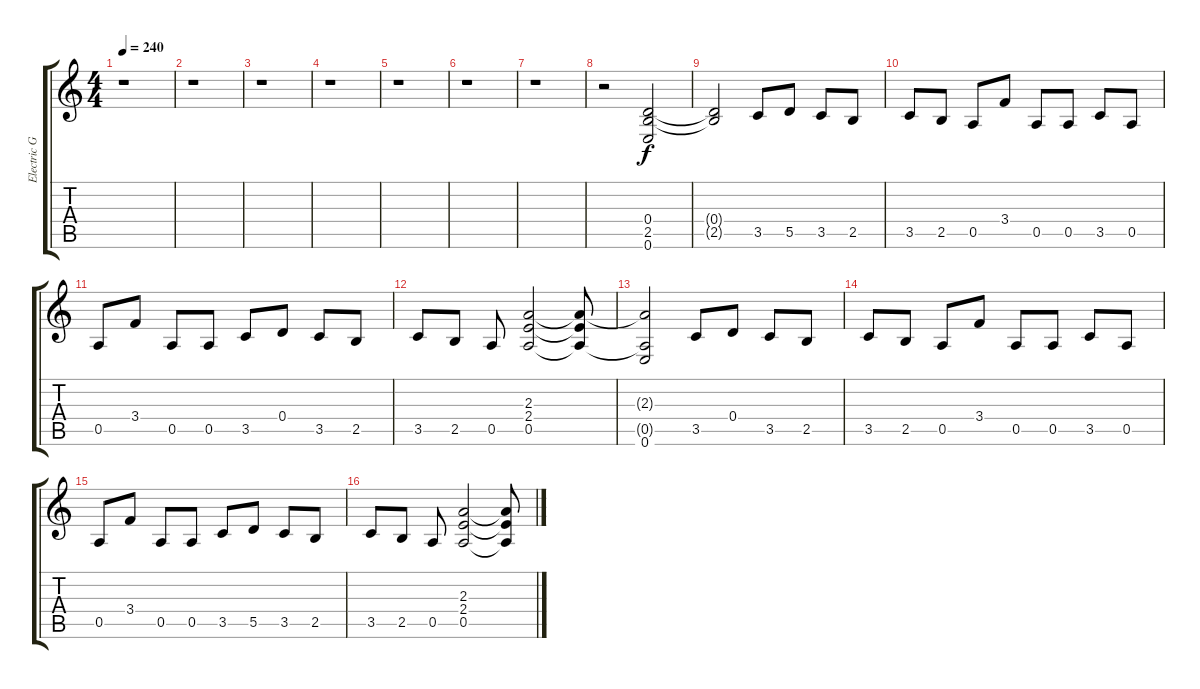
\track ("Electric Guitar 2" "Electric G") {instrument overdrivenguitar}
\staff {score tabs}
\tuning (E4 B3 G3 D3 A2 E2) {hide}
\ts (4 4)
\tempo 240
\clef g2
\ks c
r.1{dy f instrument overdrivenguitar} |
r.1 |
r.1 |
r.1 |
r.1 |
r.1 |
r.1 |
r.2 (0.4 2.5 0.6).2 |
(0.4{t} 2.5{t}).2 3.5.8 5.5.8 3.5.8 2.5.8 |
3.5.8 2.5.8 0.5.8 3.4.8 0.5.8 0.5.8 3.5.8 0.5.8 |
0.5.8 3.4.8 0.5.8 0.5.8 3.5.8 0.4.8 3.5.8 2.5.8 |
3.5.8 2.5.8 0.5.8 (2.3 2.4 0.5).2 (2.3{t} 2.4{t} 0.5{t}).8 |
(2.3{t} 0.5{t} 0.6).2 3.5.8 0.4.8 3.5.8 2.5.8 |
3.5.8 2.5.8 0.5.8 3.4.8 0.5.8 0.5.8 3.5.8 0.5.8 |
0.5.8 3.4.8 0.5.8 0.5.8 3.5.8 5.5.8 3.5.8 2.5.8 |
3.5.8 2.5.8 0.5.8 (2.3 2.4 0.5).2 (2.3{t} 2.4{t} 0.5{t}).8
